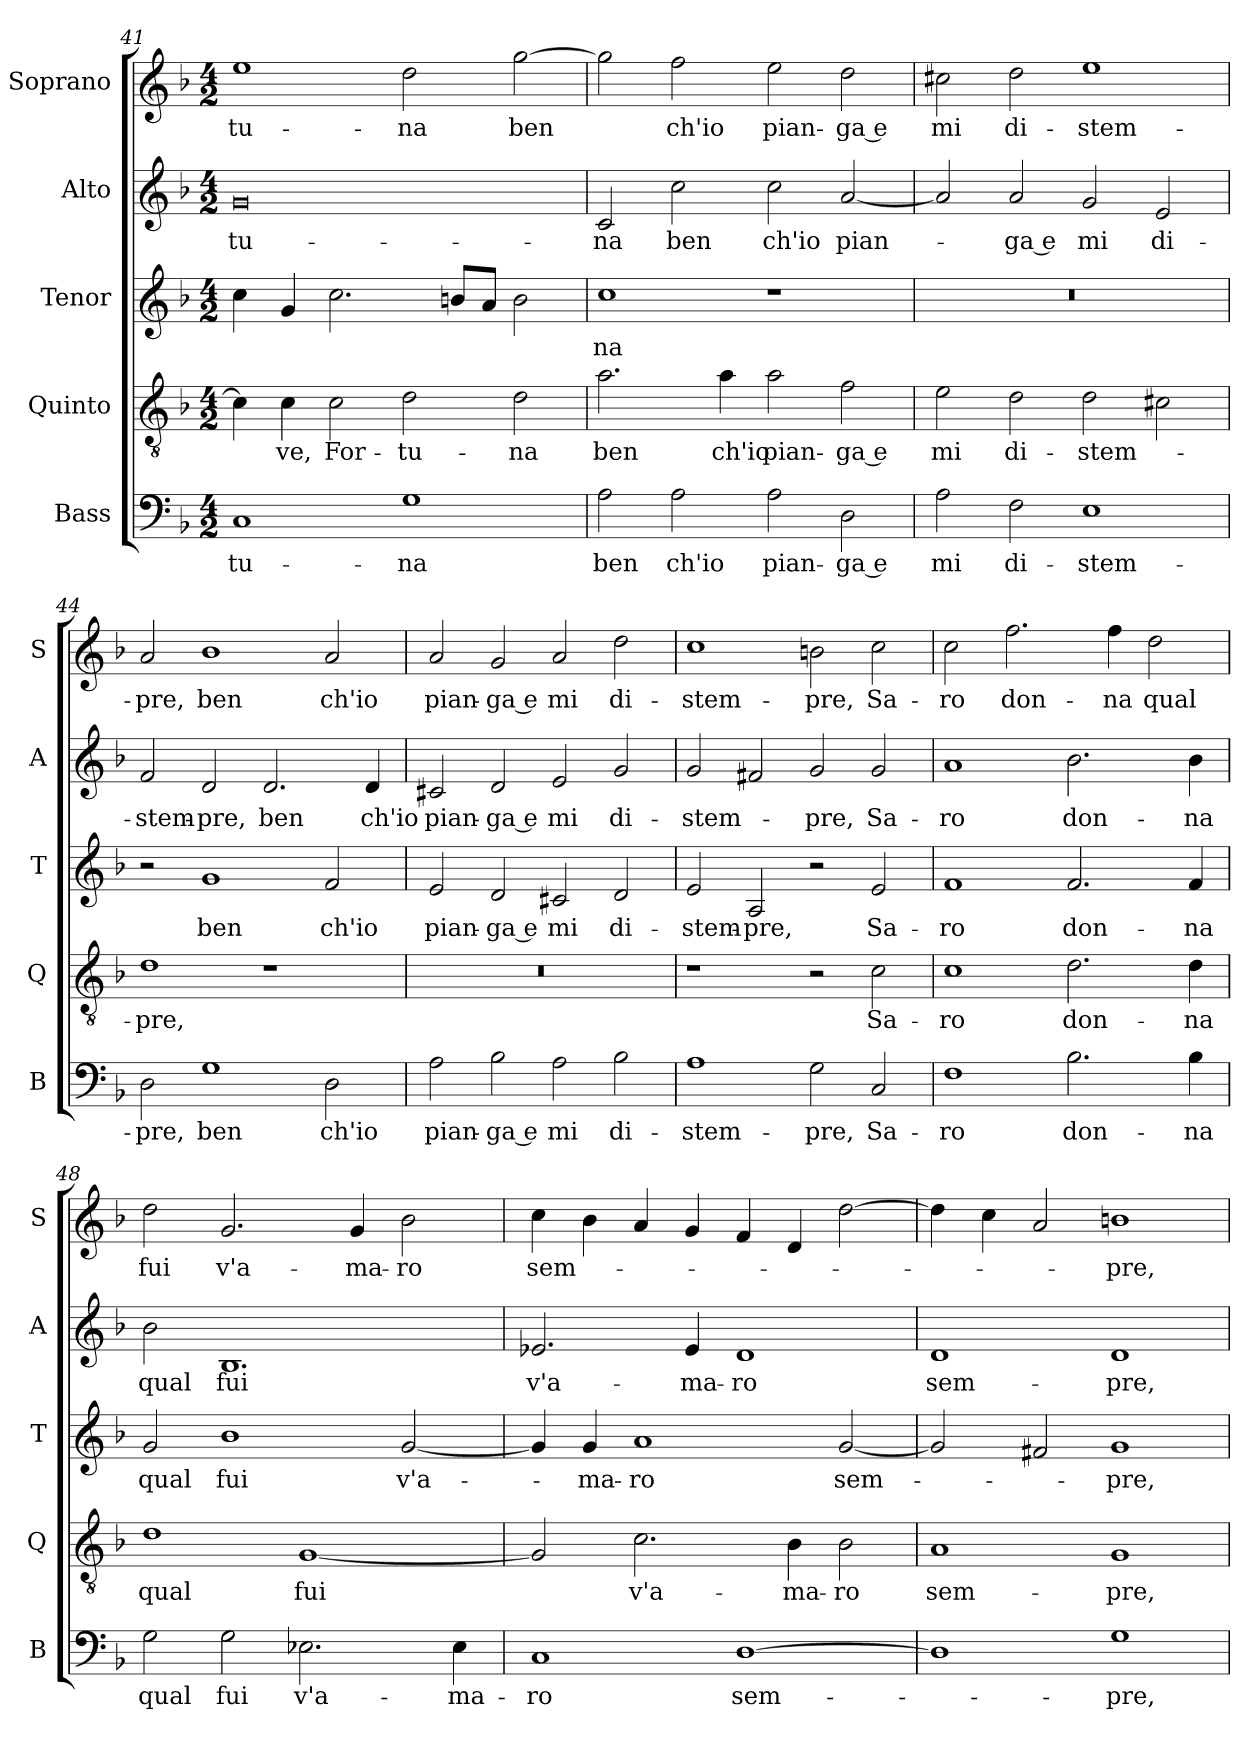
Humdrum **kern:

**kern	**text	**kern	**text	**kern	**text	**kern	**text	**kern	**text
*part5	*part5	*part4	*part4	*part3	*part3	*part2	*part2	*part1	*part1
*staff5	*staff5	*staff4	*staff4	*staff3	*staff3	*staff2	*staff2	*staff1	*staff1
*I"Bass	*	*I"Quinto	*	*I"Tenor	*	*I"Alto	*	*I"Soprano	*
*I'B	*	*I'Q	*	*I'T	*	*I'A	*	*I'S	*
*clefF4	*	*clefGv2	*	*clefG2	*	*clefG2	*	*clefG2	*
*k[b-]	*	*k[b-]	*	*k[b-]	*	*k[b-]	*	*k[b-]	*
*F:	*	*F:	*	*F:	*	*F:	*	*F:	*
*M4/2	*	*M4/2	*	*M4/2	*	*M4/2	*	*M4/2	*
=41	=41	=41	=41	=41	=41	=41	=41	=41	=41
!	!LO:LY:b	!	!	!	!	!	!LO:LY:b	!	!LO:LY:b
1C	-tu-	4c\]	.	4cc\	.	0g	-tu-	1ee	-tu-
!	!	!	!LO:LY:b	!	!	!	!	!	!
.	.	4c\	-ve,	4g/	.	.	.	.	.
!	!	!	!LO:LY:b	!	!	!	!	!	!
.	.	2c\	For-	2.cc\	.	.	.	.	.
!	!LO:LY:b	!	!LO:LY:b	!	!	!	!	!	!LO:LY:b
1G	-na	2d\	-tu-	.	.	.	.	2dd\	-na
.	.	.	.	8bn/L	.	.	.	.	.
.	.	.	.	8a/J	.	.	.	.	.
!	!	!	!LO:LY:b	!	!	!	!	!	!LO:LY:b
.	.	2d\	-na	2b\	.	.	.	[2gg\	ben
=42	=42	=42	=42	=42	=42	=42	=42	=42	=42
!	!LO:LY:b	!	!LO:LY:b	!	!LO:LY:b	!	!LO:LY:b	!	!
2A\	ben	2.a\	ben	1cc	-na	2c/	-na	2gg\]	.
!	!LO:LY:b	!	!	!	!	!	!LO:LY:b	!	!LO:LY:b
2A\	ch'io	.	.	.	.	2cc\	ben	2ff\	ch'io
!	!	!	!LO:LY:b	!	!	!	!	!	!
.	.	4a\	ch'io	.	.	.	.	.	.
!	!LO:LY:b	!	!LO:LY:b	!	!	!	!LO:LY:b	!	!LO:LY:b
2A\	pian-	2a\	pian-	1r	.	2cc\	ch'io	2ee\	pian-
!	!LO:LY:b	!	!LO:LY:b	!	!	!	!LO:LY:b	!	!LO:LY:b
2D\	-ga e	2f\	-ga e	.	.	[2a/	pian-	2dd\	-ga e
!!LO:PB:g=z
=43	=43	=43	=43	=43	=43	=43	=43	=43	=43
!	!LO:LY:b	!	!LO:LY:b	!	!	!	!	!	!LO:LY:b
2A\	mi	2e\	mi	0r	.	2a/]	.	2cc#X\	mi
!	!LO:LY:b	!	!LO:LY:b	!	!	!	!LO:LY:b	!	!LO:LY:b
2F\	di-	2d\	di-	.	.	2a/	-ga e	2dd\	di-
!	!LO:LY:b	!	!LO:LY:b	!	!	!	!LO:LY:b	!	!LO:LY:b
1E	-stem-	2d\	-stem-	.	.	2g/	mi	1ee	-stem-
!	!	!	!	!	!	!	!LO:LY:b	!	!
.	.	2c#X\	.	.	.	2e/	di-	.	.
=44	=44	=44	=44	=44	=44	=44	=44	=44	=44
!	!LO:LY:b	!	!LO:LY:b	!	!	!	!LO:LY:b	!	!LO:LY:b
2D\	-pre,	1d	-pre,	2r	.	2f/	-stem-	2a/	-pre,
!	!LO:LY:b	!	!	!	!LO:LY:b	!	!LO:LY:b	!	!LO:LY:b
1G	ben	.	.	1g	ben	2d/	-pre,	1b-	ben
!	!	!	!	!	!	!	!LO:LY:b	!	!
.	.	1r	.	.	.	2.d/	ben	.	.
!	!LO:LY:b	!	!	!	!LO:LY:b	!	!	!	!LO:LY:b
2D\	ch'io	.	.	2f/	ch'io	.	.	2a/	ch'io
!	!	!	!	!	!	!	!LO:LY:b	!	!
.	.	.	.	.	.	4d/	ch'io	.	.
=45	=45	=45	=45	=45	=45	=45	=45	=45	=45
!	!LO:LY:b	!	!	!	!LO:LY:b	!	!LO:LY:b	!	!LO:LY:b
2A\	pian-	0r	.	2e/	pian-	2c#X/	pian-	2a/	pian-
!	!LO:LY:b	!	!	!	!LO:LY:b	!	!LO:LY:b	!	!LO:LY:b
2B-\	-ga e	.	.	2d/	-ga e	2d/	-ga e	2g/	-ga e
!	!LO:LY:b	!	!	!	!LO:LY:b	!	!LO:LY:b	!	!LO:LY:b
2A\	mi	.	.	2c#X/	mi	2e/	mi	2a/	mi
!	!LO:LY:b	!	!	!	!LO:LY:b	!	!LO:LY:b	!	!LO:LY:b
2B-\	di-	.	.	2d/	di-	2g/	di-	2dd\	di-
=46	=46	=46	=46	=46	=46	=46	=46	=46	=46
!	!LO:LY:b	!	!	!	!LO:LY:b	!	!LO:LY:b	!	!LO:LY:b
1A	-stem-	1r	.	2e/	-stem-	2g/	-stem-	1cc	-stem-
!	!	!	!	!	!LO:LY:b	!	!	!	!
.	.	.	.	2A/	-pre,	2f#X/	.	.	.
!	!LO:LY:b	!	!	!	!	!	!LO:LY:b	!	!LO:LY:b
2G\	-pre,	2r	.	2r	.	2g/	-pre,	2bn\	-pre,
!	!LO:LY:b	!	!LO:LY:b	!	!LO:LY:b	!	!LO:LY:b	!	!LO:LY:b
2C/	Sa-	2c\	Sa-	2e/	Sa-	2g/	Sa-	2cc\	Sa-
!!LO:LB:g=z
=47	=47	=47	=47	=47	=47	=47	=47	=47	=47
!	!LO:LY:b	!	!LO:LY:b	!	!LO:LY:b	!	!LO:LY:b	!	!LO:LY:b
1F	-ro	1c	-ro	1f	-ro	1a	-ro	2cc\	-ro
!	!	!	!	!	!	!	!	!	!LO:LY:b
.	.	.	.	.	.	.	.	2.ff\	don-
!	!LO:LY:b	!	!LO:LY:b	!	!LO:LY:b	!	!LO:LY:b	!	!
2.B-\	don-	2.d\	don-	2.f/	don-	2.b-\	don-	.	.
!	!	!	!	!	!	!	!	!	!LO:LY:b
.	.	.	.	.	.	.	.	4ff\	-na
!	!	!	!	!	!	!	!	!	!LO:LY:b
.	.	.	.	.	.	.	.	2dd\	qual
!	!LO:LY:b	!	!LO:LY:b	!	!LO:LY:b	!	!LO:LY:b	!	!
4B-\	-na	4d\	-na	4f/	-na	4b-\	-na	.	.
=48	=48	=48	=48	=48	=48	=48	=48	=48	=48
!	!LO:LY:b	!	!LO:LY:b	!	!LO:LY:b	!	!LO:LY:b	!	!LO:LY:b
2G\	qual	1d	qual	2g/	qual	2b-\	qual	2dd\	fui
!	!LO:LY:b	!	!	!	!LO:LY:b	!	!LO:LY:b	!	!LO:LY:b
2G\	fui	.	.	1b-	fui	1.B-	fui	2.g/	v'a-
!	!LO:LY:b	!	!LO:LY:b	!	!	!	!	!	!
2.E-X\	v'a-	[1G	fui	.	.	.	.	.	.
!	!	!	!	!	!	!	!	!	!LO:LY:b
.	.	.	.	.	.	.	.	4g/	-ma-
!	!	!	!	!	!LO:LY:b	!	!	!	!LO:LY:b
.	.	.	.	[2g/	v'a-	.	.	2b-\	-ro
!	!LO:LY:b	!	!	!	!	!	!	!	!
4E-\	-ma-	.	.	.	.	.	.	.	.
=49	=49	=49	=49	=49	=49	=49	=49	=49	=49
!	!LO:LY:b	!	!	!	!	!	!LO:LY:b	!	!LO:LY:b
1C	-ro	2G/]	.	4g/]	.	2.e-X/	v'a-	4cc\	sem-
!	!	!	!	!	!LO:LY:b	!	!	!	!
.	.	.	.	4g/	-ma-	.	.	4b-\	.
!	!	!	!LO:LY:b	!	!LO:LY:b	!	!	!	!
.	.	2.c\	v'a-	1a	-ro	.	.	4a/	.
!	!	!	!	!	!	!	!LO:LY:b	!	!
.	.	.	.	.	.	4e-/	-ma-	4g/	.
!	!LO:LY:b	!	!	!	!	!	!LO:LY:b	!	!
[1D	sem-	.	.	.	.	1d	-ro	4f/	.
!	!	!	!LO:LY:b	!	!	!	!	!	!
.	.	4B-\	-ma-	.	.	.	.	4d/	.
!	!	!	!LO:LY:b	!	!LO:LY:b	!	!	!	!
.	.	2B-\	-ro	[2g/	sem-	.	.	[2dd\	.
=50	=50	=50	=50	=50	=50	=50	=50	=50	=50
!	!	!	!LO:LY:b	!	!	!	!LO:LY:b	!	!
1D]	.	1A	sem-	2g/]	.	1d	sem-	4dd\]	.
.	.	.	.	.	.	.	.	4cc\	.
.	.	.	.	2f#X/	.	.	.	2a/	.
!	!LO:LY:b	!	!LO:LY:b	!	!LO:LY:b	!	!LO:LY:b	!	!LO:LY:b
1G	-pre,	1G	-pre,	1g	-pre,	1d	-pre,	1bn	-pre,
=	=	=	=	=	=	=	=	=	=
*-	*-	*-	*-	*-	*-	*-	*-	*-	*-
